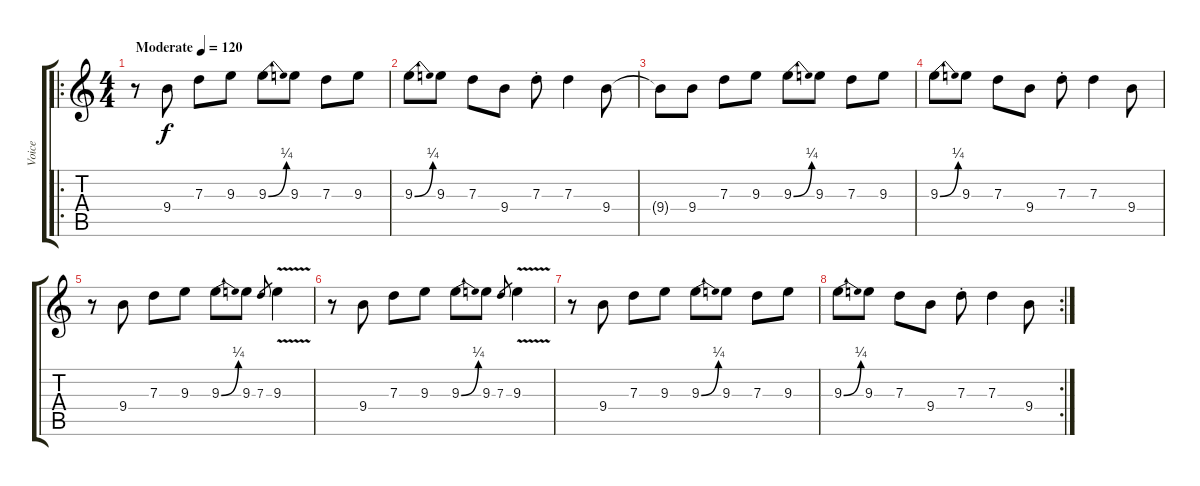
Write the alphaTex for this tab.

\track ("Voice" "Voice") {instrument acousticguitarsteel}
\staff {score tabs}
\tuning (E4 B3 G3 D3 A2 E2) {hide}
\ro
\ts (4 4)
\tempo (120 "Moderate")
\clef g2
\ks c
r.8{dy f instrument acousticguitarsteel} 9.4.8 7.3.8 9.3.8 9.3{be (bend 0 0 60 1)}.8 9.3.8 7.3.8 9.3.8 |
9.3{be (bend 0 0 60 1)}.8 9.3.8 7.3.8 9.4.8 7.3{st}.8 7.3.4 9.4.8 |
9.4{t}.8 9.4.8 7.3.8 9.3.8 9.3{be (bend 0 0 60 1)}.8 9.3.8 7.3.8 9.3.8 |
9.3{be (bend 0 0 60 1)}.8 9.3.8 7.3.8 9.4.8 7.3{st}.8 7.3.4 9.4.8 |
r.8 9.4.8 7.3.8 9.3.8 9.3{be (bend 0 0 60 1)}.8 9.3.8 7.3.8{gr} 9.3{v}.4 |
r.8 9.4.8 7.3.8 9.3.8 9.3{be (bend 0 0 60 1)}.8 9.3.8 7.3.8{gr} 9.3{v}.4 |
r.8 9.4.8 7.3.8 9.3.8 9.3{be (bend 0 0 60 1)}.8 9.3.8 7.3.8 9.3.8 |
\rc 2
9.3{be (bend 0 0 60 1)}.8 9.3.8 7.3.8 9.4.8 7.3{st}.8 7.3.4 9.4.8
